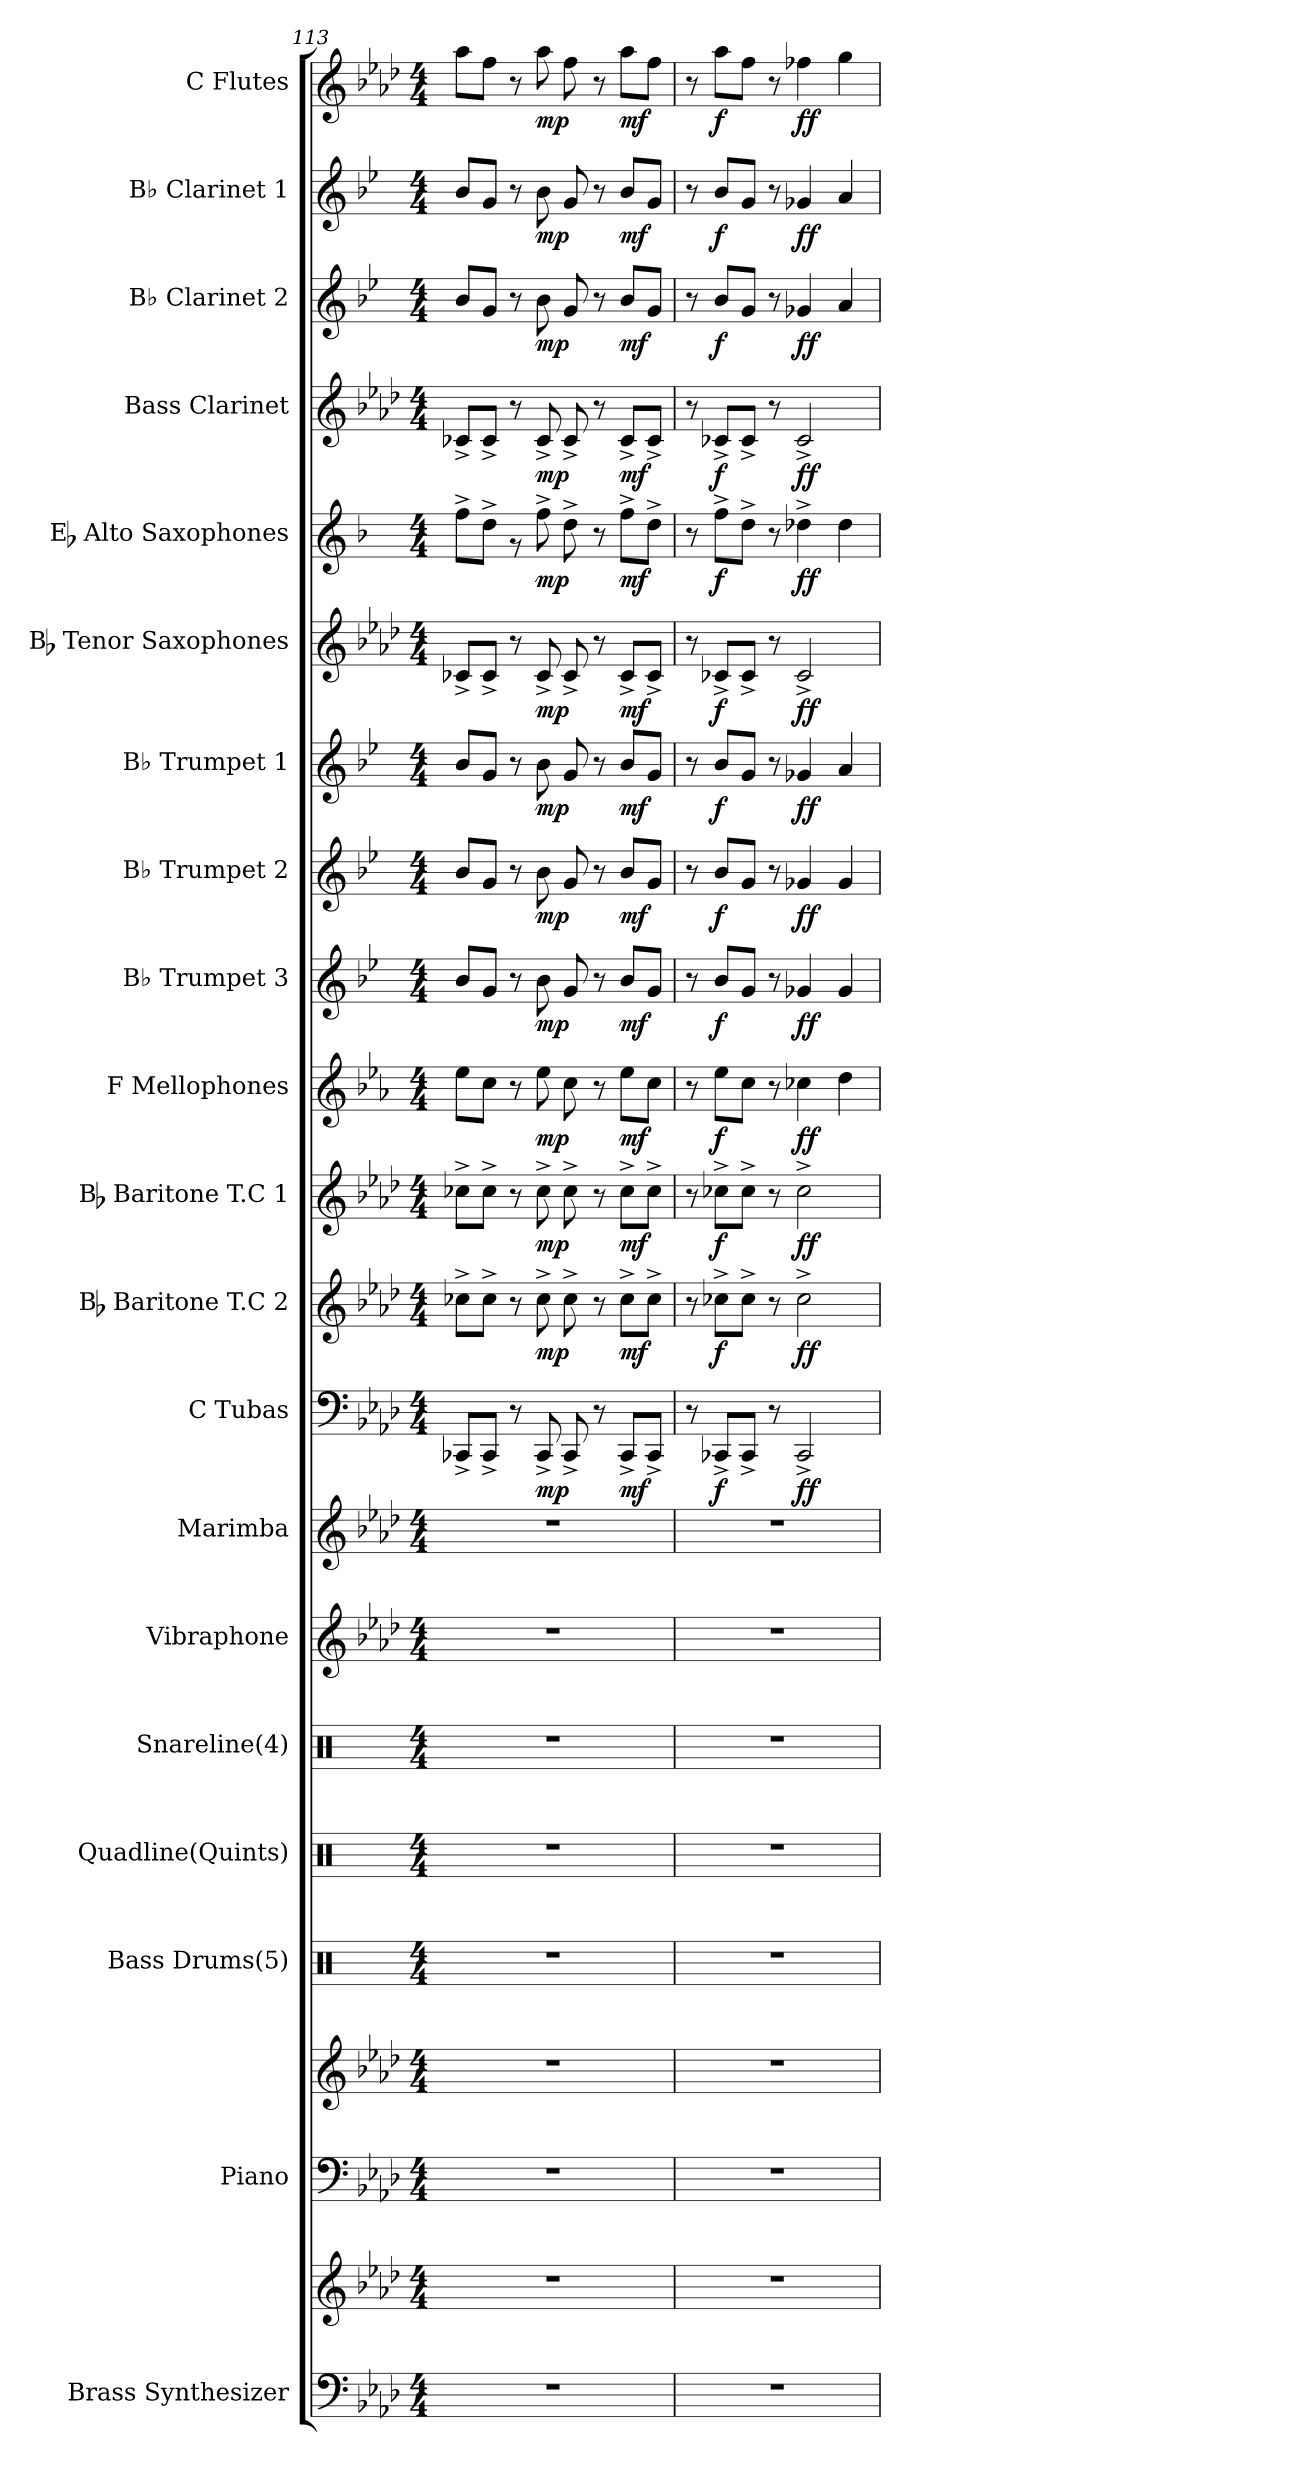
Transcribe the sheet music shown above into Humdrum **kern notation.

**kern	**kern	**kern	**kern	**kern	**kern	**kern	**kern	**kern	**kern	**dynam	**kern	**dynam	**kern	**dynam	**kern	**dynam	**kern	**dynam	**kern	**dynam	**kern	**dynam	**kern	**dynam	**kern	**dynam	**kern	**dynam	**kern	**dynam	**kern	**dynam	**kern	**dynam
*part20	*part20	*part19	*part19	*part18	*part17	*part16	*part15	*part14	*part13	*part13	*part12	*part12	*part11	*part11	*part10	*part10	*part9	*part9	*part8	*part8	*part7	*part7	*part6	*part6	*part5	*part5	*part4	*part4	*part3	*part3	*part2	*part2	*part1	*part1
*staff22	*staff21	*staff20	*staff19	*staff18	*staff17	*staff16	*staff15	*staff14	*staff13	*staff13	*staff12	*staff12	*staff11	*staff11	*staff10	*staff10	*staff9	*staff9	*staff8	*staff8	*staff7	*staff7	*staff6	*staff6	*staff5	*staff5	*staff4	*staff4	*staff3	*staff3	*staff2	*staff2	*staff1	*staff1
*I"Brass Synthesizer	*	*I"Piano	*	*I"Bass Drums(5)	*I"Quadline(Quints)	*I"Snareline(4)	*I"Vibraphone	*I"Marimba	*I"C Tubas	*	*I"Bb Baritone T.C 2	*	*I"Bb Baritone T.C 1	*	*I"F Mellophones	*	*I"B♭ Trumpet 3	*	*I"B♭ Trumpet 2	*	*I"B♭ Trumpet 1	*	*I"Bb Tenor Saxophones	*	*I"Eb Alto Saxophones	*	*I"Bass Clarinet	*	*I"B♭ Clarinet 2	*	*I"B♭ Clarinet 1	*	*I"C Flutes	*
*I'Synth.	*	*I'Pno.	*	*I'BD	*	*	*	*I'Marimba	*I'Tubas	*	*I'Baritone T.C 2	*	*I'Baritone T.C 1	*	*I'Mello	*	*I'B♭ Tpt. 3	*	*I'B♭ Tpt. 2	*	*I'B♭ Tpt. 1	*	*I'Tenor Saxes	*	*I'Alto Saxes	*	*I'B. Cl.	*	*I'B♭ Cl. 2	*	*I'B♭ Cl. 1	*	*I'Flutes	*
!!LO:PB:g=z
*clefF4	*clefG2	*clefF4	*clefG2	*clefX	*clefX	*clefX	*clefG2	*clefG2	*clefF4	*	*clefG2	*	*clefG2	*	*clefG2	*	*clefG2	*	*clefG2	*	*clefG2	*	*clefG2	*	*clefG2	*	*clefG2	*	*clefG2	*	*clefG2	*	*clefG2	*
*	*	*	*	*	*	*	*	*	*	*	*ITrd8c14	*	*ITrd8c14	*	*ITrd4c7	*	*ITrd1c2	*	*ITrd1c2	*	*ITrd1c2	*	*ITrd8c14	*	*ITrd5c9	*	*ITrd8c14	*	*ITrd1c2	*	*ITrd1c2	*	*	*
*k[b-e-a-d-]	*k[b-e-a-d-]	*k[b-e-a-d-]	*k[b-e-a-d-]	*k[]	*k[]	*k[]	*k[b-e-a-d-]	*k[b-e-a-d-]	*k[b-e-a-d-]	*	*k[b-e-a-d-]	*	*k[b-e-a-d-]	*	*k[b-e-a-d-]	*	*k[b-e-a-d-]	*	*k[b-e-a-d-]	*	*k[b-e-a-d-]	*	*k[b-e-a-d-]	*	*k[b-e-a-d-]	*	*k[b-e-a-d-]	*	*k[b-e-a-d-]	*	*k[b-e-a-d-]	*	*k[b-e-a-d-]	*
*M4/4	*M4/4	*M4/4	*M4/4	*M4/4	*M4/4	*M4/4	*M4/4	*M4/4	*M4/4	*	*M4/4	*	*M4/4	*	*M4/4	*	*M4/4	*	*M4/4	*	*M4/4	*	*M4/4	*	*M4/4	*	*M4/4	*	*M4/4	*	*M4/4	*	*M4/4	*
=113	=113	=113	=113	=113	=113	=113	=113	=113	=113	=113	=113	=113	=113	=113	=113	=113	=113	=113	=113	=113	=113	=113	=113	=113	=113	=113	=113	=113	=113	=113	=113	=113	=113	=113
1r	1r	1r	1r	1r	1r	1r	1r	1r	8CC-X^/L	.	8c-X^\L	.	8c-X^\L	.	8a-\L	.	8a-/L	.	8a-/L	.	8a-/L	.	8C-X^/L	.	8a-^\L	.	8C-X^/L	.	8a-/L	.	8a-/L	.	8aa-\L	.
.	.	.	.	.	.	.	.	.	8CC-^/J	.	8c-^\J	.	8c-^\J	.	8f\J	.	8f/J	.	8f/J	.	8f/J	.	8C-^/J	.	8f^\J	.	8C-^/J	.	8f/J	.	8f/J	.	8ff\J	.
.	.	.	.	.	.	.	.	.	8r	.	8r	.	8r	.	8r	.	8r	.	8r	.	8r	.	8r	.	8rg	.	8r	.	8r	.	8r	.	8r	.
!	!	!	!	!	!	!	!	!	!	!LO:DY:b	!	!LO:DY:b	!	!LO:DY:b	!	!LO:DY:b	!	!LO:DY:b	!	!LO:DY:b	!	!LO:DY:b	!	!LO:DY:b	!	!LO:DY:b	!	!LO:DY:b	!	!LO:DY:b	!	!LO:DY:b	!	!LO:DY:b
.	.	.	.	.	.	.	.	.	8CC-^/	mp	8c-^\	mp	8c-^\	mp	8a-\	mp	8a-\	mp	8a-\	mp	8a-\	mp	8C-^/	mp	8a-^\	mp	8C-^/	mp	8a-\	mp	8a-\	mp	8aa-\	mp
.	.	.	.	.	.	.	.	.	8CC-^/	.	8c-^\	.	8c-^\	.	8f\	.	8f/	.	8f/	.	8f/	.	8C-^/	.	8f^\	.	8C-^/	.	8f/	.	8f/	.	8ff\	.
.	.	.	.	.	.	.	.	.	8r	.	8r	.	8r	.	8r	.	8r	.	8r	.	8r	.	8r	.	8r	.	8r	.	8r	.	8r	.	8r	.
!	!	!	!	!	!	!	!	!	!	!LO:DY:b	!	!LO:DY:b	!	!LO:DY:b	!	!LO:DY:b	!	!LO:DY:b	!	!LO:DY:b	!	!LO:DY:b	!	!LO:DY:b	!	!LO:DY:b	!	!LO:DY:b	!	!LO:DY:b	!	!LO:DY:b	!	!LO:DY:b
.	.	.	.	.	.	.	.	.	8CC-^/L	mf	8c-^\L	mf	8c-^\L	mf	8a-\L	mf	8a-/L	mf	8a-/L	mf	8a-/L	mf	8C-^/L	mf	8a-^\L	mf	8C-^/L	mf	8a-/L	mf	8a-/L	mf	8aa-\L	mf
.	.	.	.	.	.	.	.	.	8CC-^/J	.	8c-^\J	.	8c-^\J	.	8f\J	.	8f/J	.	8f/J	.	8f/J	.	8C-^/J	.	8f^\J	.	8C-^/J	.	8f/J	.	8f/J	.	8ff\J	.
!!LO:PB:g=z
=114	=114	=114	=114	=114	=114	=114	=114	=114	=114	=114	=114	=114	=114	=114	=114	=114	=114	=114	=114	=114	=114	=114	=114	=114	=114	=114	=114	=114	=114	=114	=114	=114	=114	=114
1r	1r	1r	1r	1r	1r	1r	1r	1r	8r	.	8r	.	8r	.	8r	.	8r	.	8r	.	8r	.	8r	.	8r	.	8r	.	8r	.	8r	.	8r	.
!	!	!	!	!	!	!	!	!	!	!LO:DY:b	!	!LO:DY:b	!	!LO:DY:b	!	!LO:DY:b	!	!LO:DY:b	!	!LO:DY:b	!	!LO:DY:b	!	!LO:DY:b	!	!LO:DY:b	!	!LO:DY:b	!	!LO:DY:b	!	!LO:DY:b	!	!LO:DY:b
.	.	.	.	.	.	.	.	.	8CC-X^/L	f	8c-X^\L	f	8c-X^\L	f	8a-\L	f	8a-/L	f	8a-/L	f	8a-/L	f	8C-X^/L	f	8a-^\L	f	8C-X^/L	f	8a-/L	f	8a-/L	f	8aa-\L	f
.	.	.	.	.	.	.	.	.	8CC-^/J	.	8c-^\J	.	8c-^\J	.	8f\J	.	8f/J	.	8f/J	.	8f/J	.	8C-^/J	.	8f^\J	.	8C-^/J	.	8f/J	.	8f/J	.	8ff\J	.
.	.	.	.	.	.	.	.	.	8r	.	8r	.	8r	.	8r	.	8r	.	8r	.	8r	.	8r	.	8r	.	8r	.	8r	.	8r	.	8r	.
!	!	!	!	!	!	!	!	!	!	!LO:DY:b	!	!LO:DY:b	!	!LO:DY:b	!	!LO:DY:b	!	!LO:DY:b	!	!LO:DY:b	!	!LO:DY:b	!	!LO:DY:b	!	!LO:DY:b	!	!LO:DY:b	!	!LO:DY:b	!	!LO:DY:b	!	!LO:DY:b
.	.	.	.	.	.	.	.	.	2CC-^/	ff	2c-^\	ff	2c-^\	ff	4f-X\	ff	4f-X/	ff	4f-X/	ff	4f-X/	ff	2C-^/	ff	4f-X^\	ff	2C-^/	ff	4f-X/	ff	4f-X/	ff	4ff-X\	ff
.	.	.	.	.	.	.	.	.	.	.	.	.	.	.	4g\	.	4f-/	.	4f-/	.	4g/	.	.	.	4f-\	.	.	.	4g/	.	4g/	.	4gg\	.
=	=	=	=	=	=	=	=	=	=	=	=	=	=	=	=	=	=	=	=	=	=	=	=	=	=	=	=	=	=	=	=	=	=	=
*-	*-	*-	*-	*-	*-	*-	*-	*-	*-	*-	*-	*-	*-	*-	*-	*-	*-	*-	*-	*-	*-	*-	*-	*-	*-	*-	*-	*-	*-	*-	*-	*-	*-	*-
